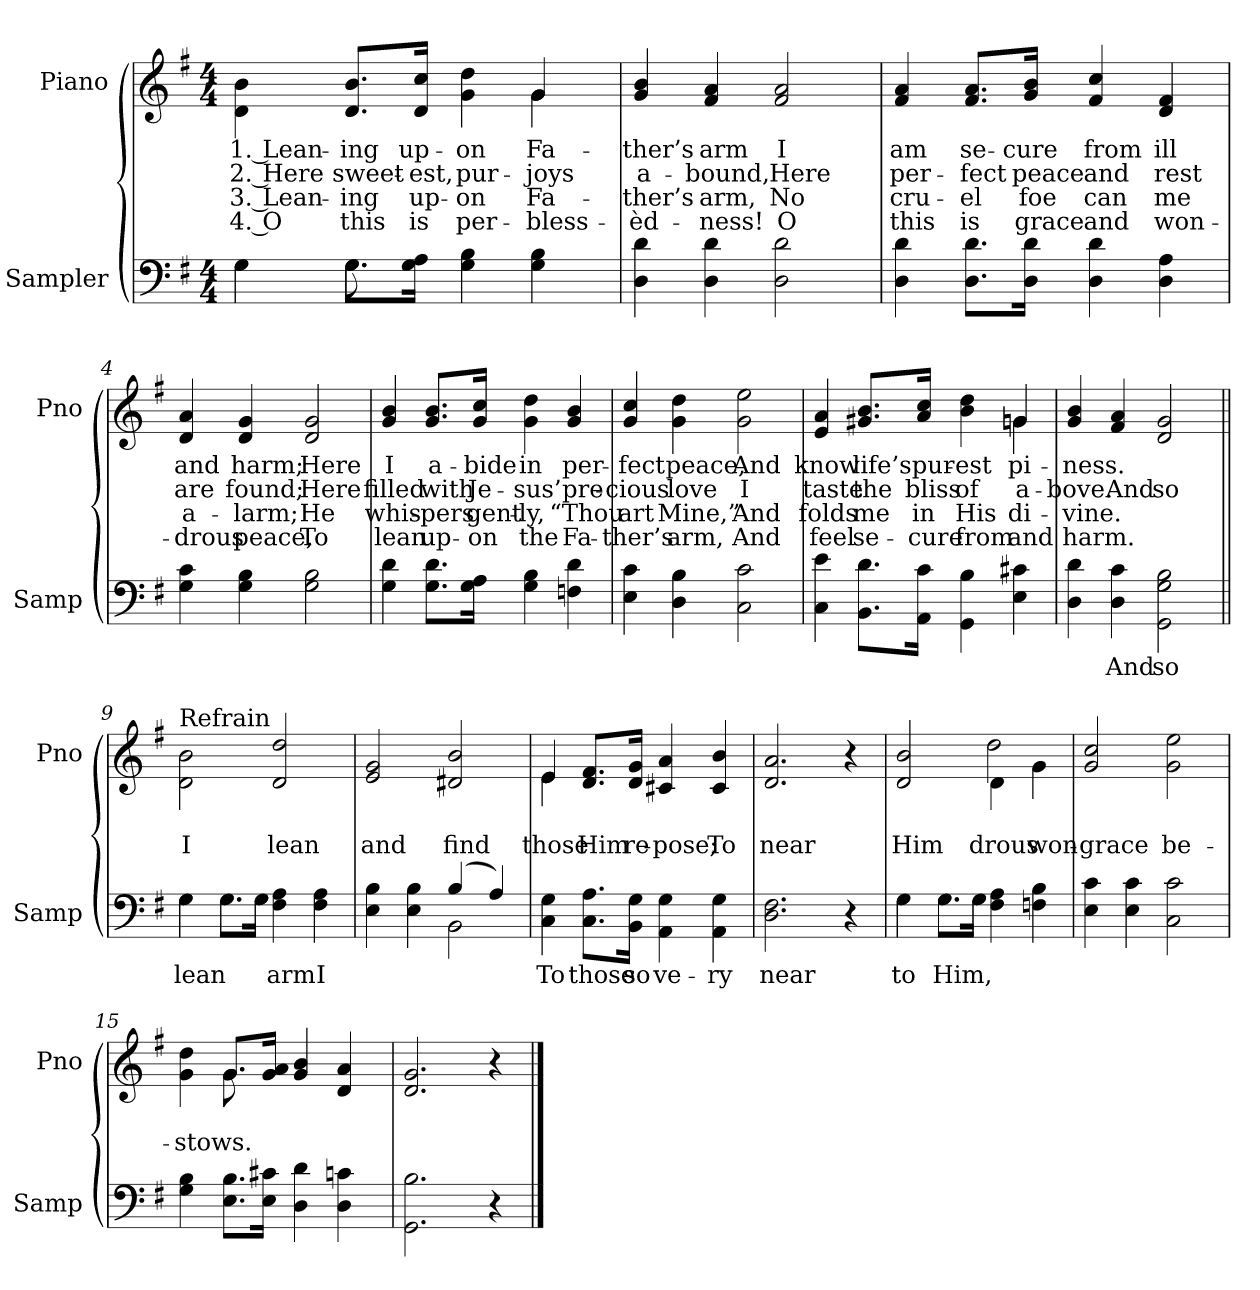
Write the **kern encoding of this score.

**kern	**text	**kern	**text	**text	**text	**text
*part2	*part2	*part1	*part1	*part1	*part1	*part1
*staff2	*staff2	*staff1	*staff1	*staff1	*staff1	*staff1
*I"Sampler	*	*I"Piano	*	*	*	*
*I'Samp	*	*I'Pno	*	*	*	*
*clefF4	*	*clefG2	*	*	*	*
*k[f#]	*	*k[f#]	*	*	*	*
*G:	*	*G:	*	*	*	*
*M4/4	*	*M4/4	*	*	*	*
=1	=1	=1	=1	=1	=1	=1
*^	*	*^	*	*	*	*
4G\	4G	.	4d\ 4b\	2.ryy	1. Lean-	2. Here	3. Lean-	4. O
8.G\L	8.G	.	8.d/ 8.b/L	.	-ing	sweet-	-ing	this
16G\ 16A\Jk	2ryy	.	16d/ 16cc/Jk	.	up-	-est,	up-	is
4G 4B	.	.	4g 4dd	.	-on	pur-	-on	per-
4G 4B	.	.	4g/	4g	Fa-	joys	Fa-	bless-
.	16ryy	.	.	.	.	.	.	.
*v	*v	*	*	*	*	*	*	*
*	*	*v	*v	*	*	*	*
=2	=2	=2	=2	=2	=2	=2
4D 4d	.	4g 4b	-ther’s	a-	-ther’s	-èd-
4D 4d	.	4f# 4a	arm	-bound,	arm,	-ness!
2D 2d	.	2f# 2a	I	Here	No	O
=3	=3	=3	=3	=3	=3	=3
4D 4d	.	4f# 4a	am	per-	cru-	this
8.D\ 8.d\L	.	8.f#/ 8.a/L	se-	-fect	-el	is
16D\ 16d\Jk	.	16g/ 16b/Jk	-cure	peace	foe	grace
4D 4d	.	4f# 4cc	from	and	can	and
4D 4A	.	4d 4f#	ill	rest	me	won-
=4	=4	=4	=4	=4	=4	=4
4G 4c	.	4d 4a	and	are	a-	-drous
4G 4B	.	4d 4g	harm;	found;	-larm;	peace,
2G 2B	.	2d 2g	Here	Here	He	To
=5	=5	=5	=5	=5	=5	=5
4G 4d	.	4g 4b	I	filled	whis-	lean
8.G\ 8.d\L	.	8.g/ 8.b/L	a-	with	-pers	up-
16G\ 16A\Jk	.	16g/ 16cc/Jk	-bide	Je-	gent-	-on
4G 4B	.	4g 4dd	in	-sus’	-ly,	the
4Fn 4d	.	4g 4b	per-	pre-	“Thou	Fa-
=6	=6	=6	=6	=6	=6	=6
4E 4c	.	4g 4cc	-fect	-cious	art	-ther’s
4D 4B	.	4g 4dd	peace,	love	Mine,”	arm,
2C 2c	.	2g 2ee	And	I	And	And
=7	=7	=7	=7	=7	=7	=7
*	*	*^	*	*	*	*
4C 4e	.	4e 4a	2.ryy	know	taste	folds	feel
8.BB\ 8.d\L	.	8.g#X/ 8.b/L	.	life’s	the	me	se-
16AA\ 16c\Jk	.	16a/ 16cc/Jk	.	pur-	bliss	in	-cure
4GG 4B	.	4b 4dd	.	-est	of	His	from
4E 4c#X	.	4gn/	4gn	-pi-	a-	di-	and
*	*	*v	*v	*	*	*	*
=8	=8	=8	=8	=8	=8	=8
4D 4d	.	4g 4b	-ness.	-bove.	-vine.	harm.
4D 4c	And	4f# 4a	.	And	.	.
2GG 2G 2B	so	2d 2g	.	so	.	.
=9||	=9||	=9||	=9||	=9||	=9||	=9||
*^	*	*	*	*	*	*
!	!	!	!LO:TX:t=Refrain	!	!	!	!
4G\	4G	lean	2d\ 2b\	.	I	.	.
8.G\L	8.G\L	.	.	.	.	.	.
16G\Jk	16G\Jk	.	.	.	.	.	.
4F# 4A	2ryy	arm	2d 2dd	.	lean	.	.
4F# 4A	.	I	.	.	.	.	.
=10	=10	=10	=10	=10	=10	=10	=10
4E 4B	2ryy	.	2e 2g	.	and	.	.
4E 4B	.	.	.	.	.	.	.
(4B/	2BB	.	2d#X 2b	.	find	.	.
4A/)	.	.	.	.	.	.	.
*v	*v	*	*	*	*	*	*
=11	=11	=11	=11	=11	=11	=11
*	*	*^	*	*	*	*
4C 4G	To	4e/	4e	.	those	.	.
8.C\ 8.A\L	those	8.d/ 8.f#/L	2.ryy	.	Him	.	.
16BB\ 16G\Jk	so	16d/ 16g/Jk	.	.	re-	.	.
4AA 4G	ve-	4c#X 4a	.	.	-pose;	.	.
4AA 4G	-ry	4c# 4b	.	.	To	.	.
*	*	*v	*v	*	*	*	*
=12	=12	=12	=12	=12	=12	=12
2.D 2.F#	near	2.d 2.a	.	near	.	.
4r	.	4r	.	.	.	.
=13	=13	=13	=13	=13	=13	=13
*^	*	*^	*	*	*	*
4G\	4G	to	2d 2b	2ryy	.	Him	.	.
8.G\L	8.G\L	Him,	.	.	.	.	.	.
16G\Jk	16G\Jk	.	.	.	.	.	.	.
4F# 4A	2ryy	.	4d\	2dd	.	-drous	.	.
4Fn 4B	.	.	4g\	.	.	won-	.	.
*v	*v	*	*	*	*	*	*	*
*	*	*v	*v	*	*	*	*
=14	=14	=14	=14	=14	=14	=14
4E 4c	.	2g 2cc	.	grace	.	.
4E 4c	.	.	.	.	.	.
2C 2c	.	2g 2ee	.	be-	.	.
=15	=15	=15	=15	=15	=15	=15
*	*	*^	*	*	*	*
4G 4B	.	4g 4dd	4ryy	.	-stows.	.	.
8.E\ 8.B\L	.	8.g/L	8.g	.	.	.	.
16E\ 16c#X\Jk	.	16g/ 16a/Jk	2ryy	.	.	.	.
4D 4d	.	4g 4b	.	.	.	.	.
4D 4cn	.	4d 4a	.	.	.	.	.
.	.	.	16ryy	.	.	.	.
*	*	*v	*v	*	*	*	*
=16	=16	=16	=16	=16	=16	=16
2.GG 2.B	.	2.d 2.g	.	.	.	.
4r	.	4r	.	.	.	.
==	==	==	==	==	==	==
*-	*-	*-	*-	*-	*-	*-
